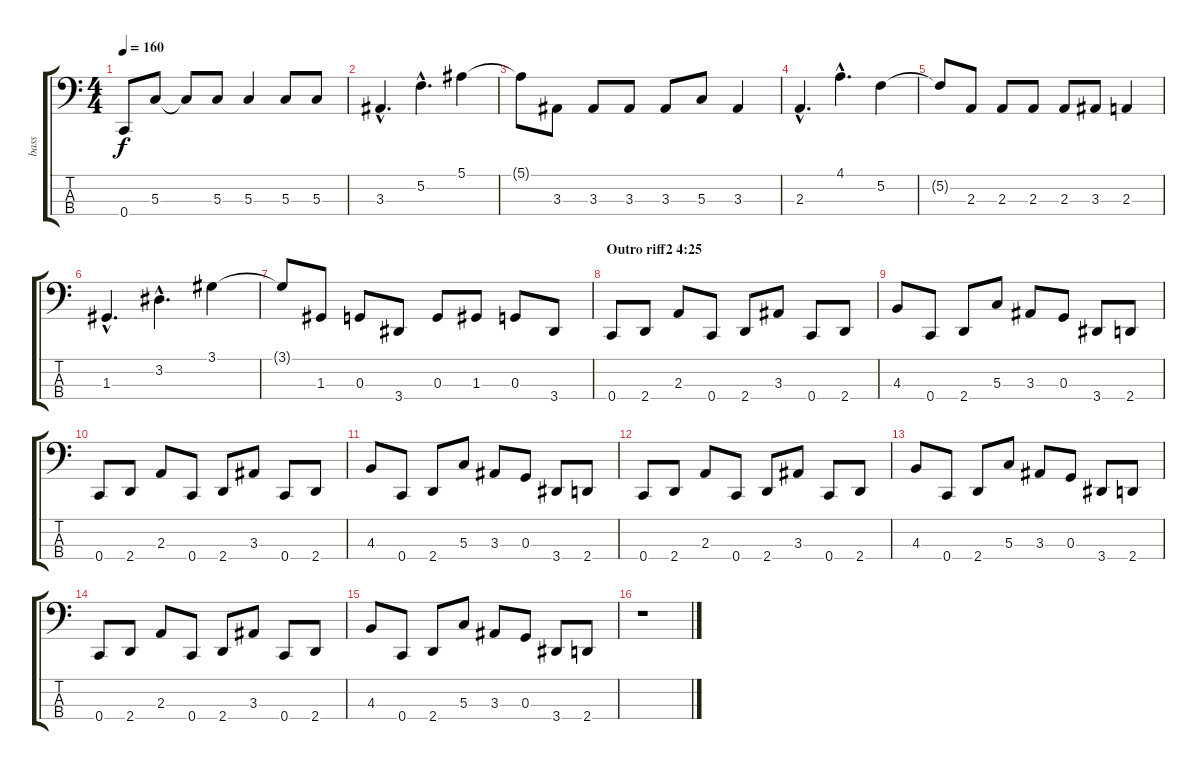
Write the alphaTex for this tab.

\track ("bass" "bass") {instrument electricbasspick}
\staff {score tabs}
\tuning (F2 C2 G1 C1) {hide}
\ts (4 4)
\tempo 160
\clef f4
\ks c
0.4{t}.8{dy f} 5.3.8 5.3{t}.8 5.3.8 5.3.4 5.3.8 5.3.8 |
3.3{hac}.4{d} 5.2{hac}.4{d} 5.1.4 |
5.1{t}.8 3.3.8 3.3.8 3.3.8 3.3.8 5.3.8 3.3.4 |
2.3{hac}.4{d} 4.1{hac}.4{d} 5.2.4 |
5.2{t}.8 2.3.8 2.3.8 2.3.8 2.3.8 3.3.8 2.3.4 |
1.3{hac}.4{d} 3.2{hac}.4{d} 3.1.4 |
3.1{t}.8 1.3.8 0.3.8 3.4.8 0.3.8 1.3.8 0.3.8 3.4.8 |
\section ("" "Outro riff2 4:25")
0.4.8 2.4.8 2.3.8 0.4.8 2.4.8 3.3.8 0.4.8 2.4.8 |
4.3.8 0.4.8 2.4.8 5.3.8 3.3.8 0.3.8 3.4.8 2.4.8 |
0.4.8 2.4.8 2.3.8 0.4.8 2.4.8 3.3.8 0.4.8 2.4.8 |
4.3.8 0.4.8 2.4.8 5.3.8 3.3.8 0.3.8 3.4.8 2.4.8 |
0.4.8 2.4.8 2.3.8 0.4.8 2.4.8 3.3.8 0.4.8 2.4.8 |
4.3.8 0.4.8 2.4.8 5.3.8 3.3.8 0.3.8 3.4.8 2.4.8 |
0.4.8 2.4.8 2.3.8 0.4.8 2.4.8 3.3.8 0.4.8 2.4.8 |
4.3.8 0.4.8 2.4.8 5.3.8 3.3.8 0.3.8 3.4.8 2.4.8 |
r.1
